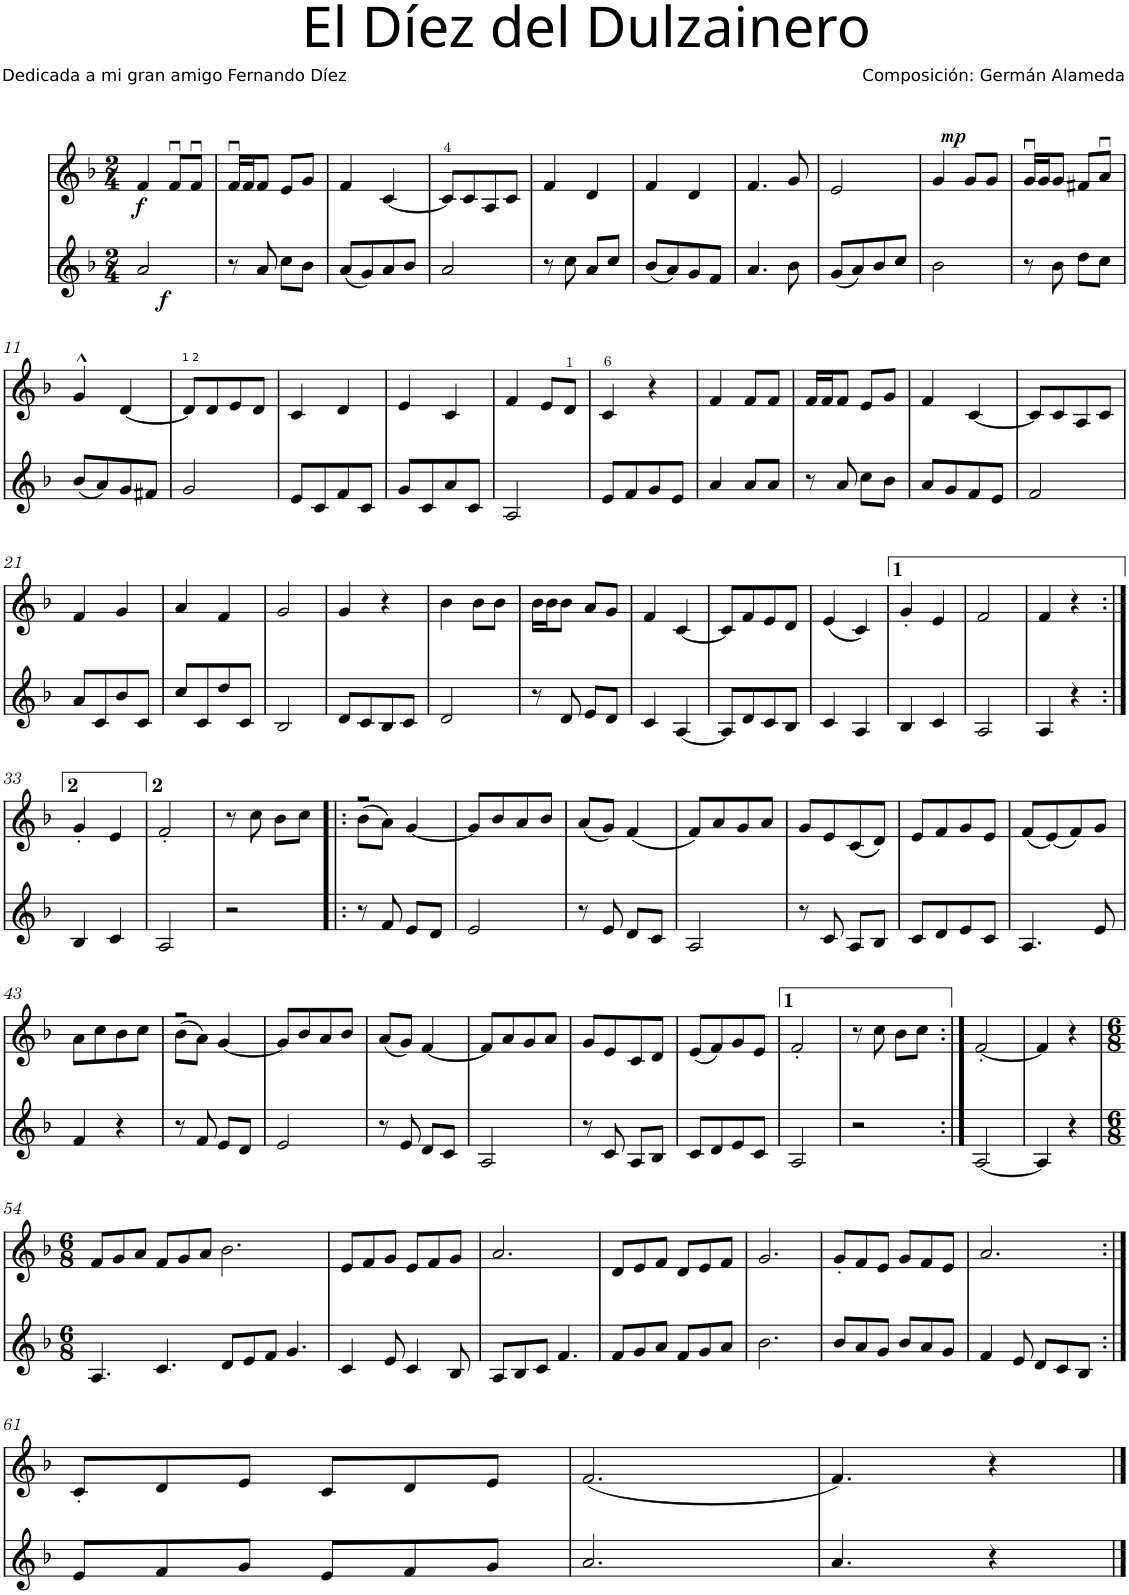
**kern	**dynam	**kern	**dynam
*part2	*part2	*part1	*part1
*staff2	*staff2	*staff1	*staff1
*I"Instrument 2	*	*I"Instrument 1	*
*clefG2	*	*clefG2	*
*k[b-]	*	*k[b-]	*
*F:	*	*F:	*
*M2/4	*	*M2/4	*
=1	=1	=1	=1
!	!	!	!LO:DY:b
*^	*	*	*
2a/	8.ryy	.	4f/	f
!	!	!LO:DY:b	!	!
.	4ryy	f	.	.
.	.	.	8fu/L	.
.	.	.	8fu/J	.
.	16ryy	.	.	.
*v	*v	*	*	*
=2	=2	=2	=2
8r	.	16fu/LL	.
.	.	16f/J	.
8a/	.	8f/J	.
8cc\L	.	8e/L	.
8b-\J	.	8g/J	.
=3	=3	=3	=3
(<8a/L	.	4f/	.
8g/)	.	.	.
8a/	.	[<4c/	.
8b-/J	.	.	.
=4	=4	=4	=4
2a/	.	8c/L]	.
.	.	8c/	.
.	.	8A/	.
.	.	8c/J	.
=5	=5	=5	=5
8r	.	4f/	.
8cc\	.	.	.
8a/L	.	4d/	.
8cc/J	.	.	.
=6	=6	=6	=6
(<8b-/L	.	4f/	.
8a/)	.	.	.
8g/	.	4d/	.
8f/J	.	.	.
=7	=7	=7	=7
4.a/	.	4.f/	.
8b-\	.	8g/	.
=8	=8	=8	=8
(<8g/L	.	2e/	.
8a/)	.	.	.
8b-/	.	.	.
8cc/J	.	.	.
=9	=9	=9	=9
*	*	*^	*
2b-\	.	4g/	8ryy	.
!	!	!	!	!LO:DY:a
.	.	.	4.ryy	mp
.	.	8g/L	.	.
.	.	8g/J	.	.
*	*	*v	*v	*
=10	=10	=10	=10
8r	.	16gu/LL	.
.	.	16g/J	.
8b-\	.	8g/J	.
8dd\L	.	8f#X/L	.
8cc\J	.	8au/J	.
!!LO:LB:g=z
=11	=11	=11	=11
(<8b-/L	.	4g^^/	.
8a/)	.	.	.
8g/	.	[<4d/	.
8f#X/J	.	.	.
=12	=12	=12	=12
!	!	!LO:TX:a:t=1 2	!
2g/	.	8d/L]	.
.	.	8d/	.
.	.	8e/	.
.	.	8d/J	.
=13	=13	=13	=13
8e/L	.	4c/	.
8c/	.	.	.
8f/	.	4d/	.
8c/J	.	.	.
=14	=14	=14	=14
8g/L	.	4e/	.
8c/	.	.	.
8a/	.	4c/	.
8c/J	.	.	.
=15	=15	=15	=15
2A/	.	4f/	.
.	.	8e/L	.
.	.	8d/J	.
=16	=16	=16	=16
8e/L	.	4c/	.
8f/	.	.	.
8g/	.	4r	.
8e/J	.	.	.
=17	=17	=17	=17
4a/	.	4f/	.
8a/L	.	8f/L	.
8a/J	.	8f/J	.
=18	=18	=18	=18
8r	.	16f/LL	.
.	.	16f/J	.
8a/	.	8f/J	.
8cc\L	.	8e/L	.
8b-\J	.	8g/J	.
=19	=19	=19	=19
8a/L	.	4f/	.
8g/	.	.	.
8f/	.	[<4c/	.
8e/J	.	.	.
=20	=20	=20	=20
2f/	.	8c/L]	.
.	.	8c/	.
.	.	8A/	.
.	.	8c/J	.
!!LO:LB:g=z
=21	=21	=21	=21
8a/L	.	4f/	.
8c/	.	.	.
8b-/	.	4g/	.
8c/J	.	.	.
=22	=22	=22	=22
8cc/L	.	4a/	.
8c/	.	.	.
8dd/	.	4f/	.
8c/J	.	.	.
=23	=23	=23	=23
2B-/	.	2g/	.
=24	=24	=24	=24
8d/L	.	4g/	.
8c/	.	.	.
8B-/	.	4r	.
8c/J	.	.	.
=25	=25	=25	=25
2d/	.	4b-\	.
.	.	8b-\L	.
.	.	8b-\J	.
=26	=26	=26	=26
8r	.	16b-\LL	.
.	.	16b-\J	.
8d/	.	8b-\J	.
8e/L	.	8a/L	.
8d/J	.	8g/J	.
=27	=27	=27	=27
4c/	.	4f/	.
[<4A/	.	[<4c/	.
=28	=28	=28	=28
8A/L]	.	8c/L]	.
8d/	.	8f/	.
8c/	.	8e/	.
8B-/J	.	8d/J	.
=29	=29	=29	=29
4c/	.	(<4e/	.
4A/	.	4c/)	.
=30	=30	=30	=30
4B-/	.	4g'/	.
4c/	.	4e/	.
=31	=31	=31	=31
2A/	.	2f/	.
=32	=32	=32	=32
4A/	.	4f/	.
4r	.	4r	.
!!LO:LB:g=z
=33:|!	=33:|!	=33:|!	=33:|!
4B-/	.	4g'/	.
4c/	.	4e/	.
=34	=34	=34	=34
2A/	.	2f'/	.
=35	=35	=35	=35
2r	.	8r	.
.	.	8cc\	.
.	.	8b-\L	.
.	.	8cc\J	.
=36!|:	=36!|:	=36!|:	=36!|:
*	*	*^	*
8r	.	2r	(>8b-\L	.
8f/	.	.	8a\J)	.
8e/L	.	.	2ryy	.
8d/J	.	.	.	.
4ryy	.	[<4g/	.	.
*	*	*v	*v	*
=37	=37	=37	=37
2e/	.	8g/L]	.
.	.	8b-/	.
.	.	8a/	.
.	.	8b-/J	.
=38	=38	=38	=38
8r	.	(<8a/L	.
8e/	.	8g/J)	.
8d/L	.	(<4f/	.
8c/J	.	.	.
=39	=39	=39	=39
2A/	.	8f/L)	.
.	.	8a/	.
.	.	8g/	.
.	.	8a/J	.
=40	=40	=40	=40
8r	.	8g/L	.
8c/	.	8e/	.
8A/L	.	(<8c/	.
8B-/J	.	8d/J)	.
=41	=41	=41	=41
8c/L	.	8e/L	.
8d/	.	8f/	.
8e/	.	8g/	.
8c/J	.	8e/J	.
=42	=42	=42	=42
4.A/	.	(<8f/L	.
.	.	(<8e/)	.
.	.	8f/)	.
8e/	.	8g/J	.
!!LO:LB:g=z
=43	=43	=43	=43
4f/	.	8a\L	.
.	.	8cc\	.
4r	.	8b-\	.
.	.	8cc\J	.
=44	=44	=44	=44
*	*	*^	*
8r	.	2r	(>8b-\L	.
8f/	.	.	8a\J)	.
8e/L	.	.	2ryy	.
8d/J	.	.	.	.
4ryy	.	[<4g/	.	.
*	*	*v	*v	*
=45	=45	=45	=45
2e/	.	8g/L]	.
.	.	8b-/	.
.	.	8a/	.
.	.	8b-/J	.
=46	=46	=46	=46
8r	.	(<8a/L	.
8e/	.	8g/J)	.
8d/L	.	[<4f/	.
8c/J	.	.	.
=47	=47	=47	=47
2A/	.	8f/L]	.
.	.	8a/	.
.	.	8g/	.
.	.	8a/J	.
=48	=48	=48	=48
8r	.	8g/L	.
8c/	.	8e/	.
8A/L	.	8c/	.
8B-/J	.	8d/J	.
=49	=49	=49	=49
8c/L	.	(<8e/L	.
8d/	.	8f/)	.
8e/	.	8g/	.
8c/J	.	8e/J	.
=50	=50	=50	=50
2A/	.	2f'/	.
=51	=51	=51	=51
2r	.	8r	.
.	.	8cc\	.
.	.	8b-\L	.
.	.	8cc\J	.
=52:|!	=52:|!	=52:|!	=52:|!
[<2A/	.	[<2f'/	.
=53	=53	=53	=53
4A/]	.	4f/]	.
4r	.	4r	.
!!LO:LB:g=z
=54	=54	=54	=54
*M6/8	*	*M6/8	*
4.A/	.	8f/L	.
.	.	8g/	.
.	.	8a/J	.
4.c/	.	8f/L	.
.	.	8g/	.
.	.	8a/J	.
8d/L	.	2.b-\	.
8e/	.	.	.
8f/J	.	.	.
4.g/	.	.	.
=55	=55	=55	=55
4c/	.	8e/L	.
.	.	8f/	.
8e/	.	8g/J	.
4c/	.	8e/L	.
.	.	8f/	.
8B-/	.	8g/J	.
=56	=56	=56	=56
8A/L	.	2.a/	.
8B-/	.	.	.
8c/J	.	.	.
4.f/	.	.	.
=57	=57	=57	=57
8f/L	.	8d/L	.
8g/	.	8e/	.
8a/J	.	8f/J	.
8f/L	.	8d/L	.
8g/	.	8e/	.
8a/J	.	8f/J	.
=58	=58	=58	=58
2.b-\	.	2.g/	.
=59	=59	=59	=59
8b-/L	.	8g'/L	.
8a/	.	8f/	.
8g/J	.	8e/J	.
8b-/L	.	8g/L	.
8a/	.	8f/	.
8g/J	.	8e/J	.
=60	=60	=60	=60
4f/	.	2.a/	.
8e/	.	.	.
8d/L	.	.	.
8c/	.	.	.
8B-/J	.	.	.
!!LO:LB:g=z
=61:|!	=61:|!	=61:|!	=61:|!
8e/L	.	8c'/L	.
8f/	.	8d/	.
8g/J	.	8e/J	.
8e/L	.	8c/L	.
8f/	.	8d/	.
8g/J	.	8e/J	.
=62	=62	=62	=62
2.a/	.	(<2.f/	.
=63	=63	=63	=63
4.a/	.	4.f/)	.
4r	.	4r	.
==	==	==	==
*-	*-	*-	*-
